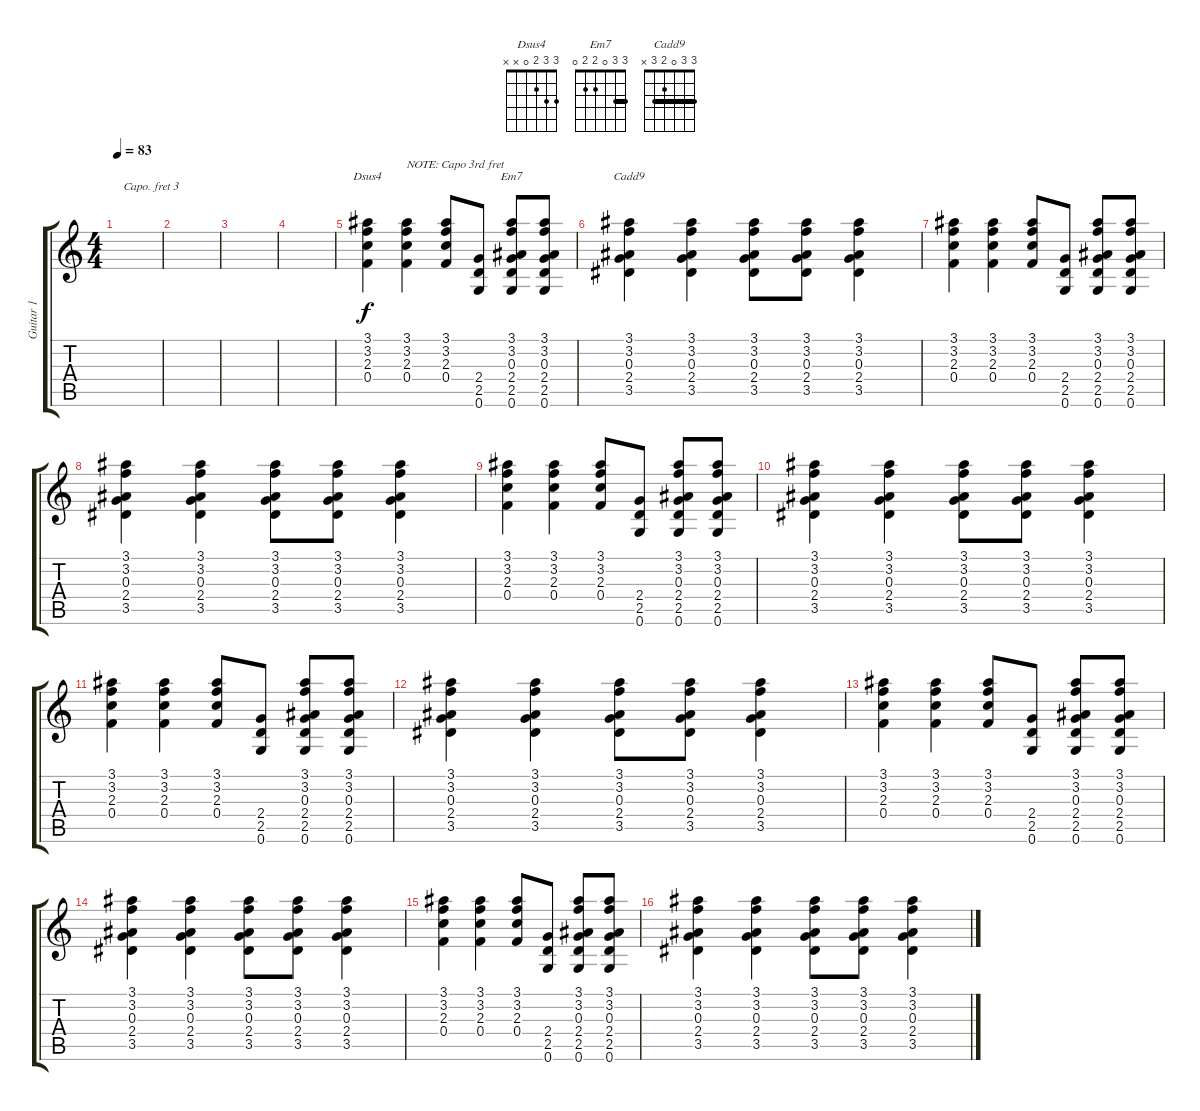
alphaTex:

\track ("Guitar 1" "Guitar 1") {instrument acousticguitarnylon}
\staff {score tabs}
\capo 3
\tuning (E4 B3 G3 D3 A2 E2) {hide}
\chord ("Dsus4" 3 3 2 0 x x)
\chord ("Em7" 3 3 0 2 2 0) {barre 3}
\chord ("Cadd9" 3 3 0 2 3 x) {barre 3}
\ts (4 4)
\tempo 83
\clef g2
\ks c
|
|
|
|
(3.1 3.2 2.3 0.4).4{ch "Dsus4"} (3.1 3.2 2.3 0.4).4{txt "NOTE: Capo 3rd fret"} (3.1 3.2 2.3 0.4).8 (2.4 2.5 0.6).8 (3.1 3.2 0.3 2.4 2.5 0.6).8{ch "Em7"} (3.1 3.2 0.3 2.4 2.5 0.6).8 |
(3.1 3.2 0.3 2.4 3.5).4{ch "Cadd9"} (3.1 3.2 0.3 2.4 3.5).4 (3.1 3.2 0.3 2.4 3.5).8 (3.1 3.2 0.3 2.4 3.5).8 (3.1 3.2 0.3 2.4 3.5).4 |
(3.1 3.2 2.3 0.4).4 (3.1 3.2 2.3 0.4).4 (3.1 3.2 2.3 0.4).8 (2.4 2.5 0.6).8 (3.1 3.2 0.3 2.4 2.5 0.6).8 (3.1 3.2 0.3 2.4 2.5 0.6).8 |
(3.1 3.2 0.3 2.4 3.5).4 (3.1 3.2 0.3 2.4 3.5).4 (3.1 3.2 0.3 2.4 3.5).8 (3.1 3.2 0.3 2.4 3.5).8 (3.1 3.2 0.3 2.4 3.5).4 |
(3.1 3.2 2.3 0.4).4 (3.1 3.2 2.3 0.4).4 (3.1 3.2 2.3 0.4).8 (2.4 2.5 0.6).8 (3.1 3.2 0.3 2.4 2.5 0.6).8 (3.1 3.2 0.3 2.4 2.5 0.6).8 |
(3.1 3.2 0.3 2.4 3.5).4 (3.1 3.2 0.3 2.4 3.5).4 (3.1 3.2 0.3 2.4 3.5).8 (3.1 3.2 0.3 2.4 3.5).8 (3.1 3.2 0.3 2.4 3.5).4 |
(3.1 3.2 2.3 0.4).4 (3.1 3.2 2.3 0.4).4 (3.1 3.2 2.3 0.4).8 (2.4 2.5 0.6).8 (3.1 3.2 0.3 2.4 2.5 0.6).8 (3.1 3.2 0.3 2.4 2.5 0.6).8 |
(3.1 3.2 0.3 2.4 3.5).4 (3.1 3.2 0.3 2.4 3.5).4 (3.1 3.2 0.3 2.4 3.5).8 (3.1 3.2 0.3 2.4 3.5).8 (3.1 3.2 0.3 2.4 3.5).4 |
(3.1 3.2 2.3 0.4).4 (3.1 3.2 2.3 0.4).4 (3.1 3.2 2.3 0.4).8 (2.4 2.5 0.6).8 (3.1 3.2 0.3 2.4 2.5 0.6).8 (3.1 3.2 0.3 2.4 2.5 0.6).8 |
(3.1 3.2 0.3 2.4 3.5).4 (3.1 3.2 0.3 2.4 3.5).4 (3.1 3.2 0.3 2.4 3.5).8 (3.1 3.2 0.3 2.4 3.5).8 (3.1 3.2 0.3 2.4 3.5).4 |
(3.1 3.2 2.3 0.4).4 (3.1 3.2 2.3 0.4).4 (3.1 3.2 2.3 0.4).8 (2.4 2.5 0.6).8 (3.1 3.2 0.3 2.4 2.5 0.6).8 (3.1 3.2 0.3 2.4 2.5 0.6).8 |
(3.1 3.2 0.3 2.4 3.5).4 (3.1 3.2 0.3 2.4 3.5).4 (3.1 3.2 0.3 2.4 3.5).8 (3.1 3.2 0.3 2.4 3.5).8 (3.1 3.2 0.3 2.4 3.5).4
